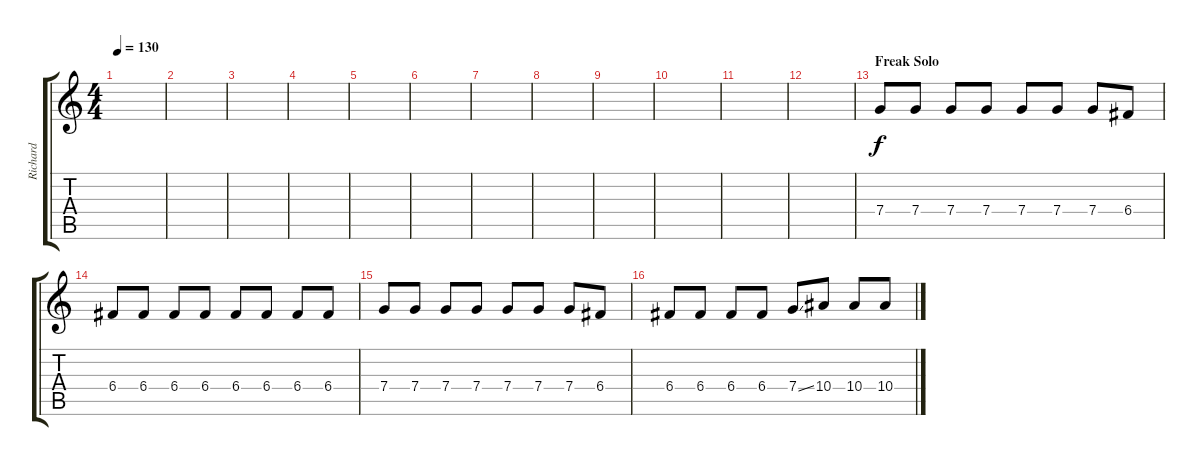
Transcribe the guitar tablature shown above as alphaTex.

\track ("Richard" "Richard") {instrument electricguitarjazz}
\staff {score tabs}
\tuning (D4 A3 F3 C3 G2 C2) {hide}
\ts (4 4)
\tempo 130
\clef g2
\ks c
|
|
|
|
|
|
|
|
|
|
|
|
\section ("" "Freak Solo")
7.4.8 7.4.8 7.4.8 7.4.8 7.4.8 7.4.8 7.4.8 6.4.8 |
6.4.8 6.4.8 6.4.8 6.4.8 6.4.8 6.4.8 6.4.8 6.4.8 |
7.4.8 7.4.8 7.4.8 7.4.8 7.4.8 7.4.8 7.4.8 6.4.8 |
6.4.8 6.4.8 6.4.8 6.4.8 7.4{ss}.8 10.4.8 10.4.8 10.4.8
